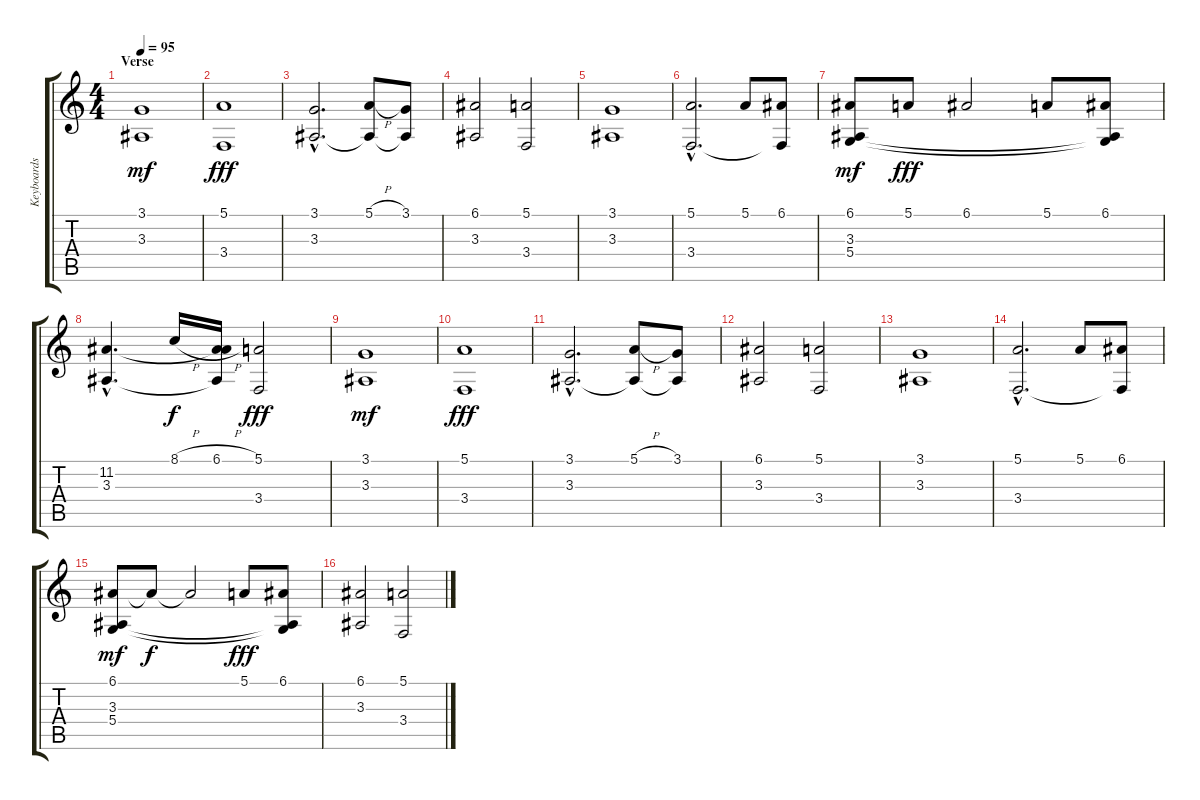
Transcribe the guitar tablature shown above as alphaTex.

\track ("Keyboards" "Keyboards") {instrument stringensemble1}
\staff {score tabs}
\tuning (E4 B3 G3 D3 A2 E2) {hide}
\ts (4 4)
\section ("" "Verse")
\tempo 95
\clef g2
\ks c
(3.1 3.3).1{dy mf volume 14} |
(5.1 3.4).1{dy fff} |
(3.1{hac} 3.3{hac}).2{d} (5.1{h} 3.3{t}).8 (3.1 3.3{t}).8 |
(6.1 3.3).2 (5.1 3.4).2 |
(3.1 3.3).1 |
(5.1{hac} 3.4{hac}).2{d} 5.1.8 (6.1 3.4{t}).8 |
(6.1 3.3 5.4).8{dy mf} 5.1.8{dy fff} 6.1.2 5.1.8 (6.1 3.3{t} 5.4{t}).8 |
(11.2{hac} 3.3{hac}).4{d} 8.1{h}.16{dy f} (6.1{h} 11.2{t} 3.3{t}).16 (5.1 3.4).2{dy fff} |
(3.1 3.3).1{dy mf} |
(5.1 3.4).1{dy fff} |
(3.1{hac} 3.3{hac}).2{d} (5.1{h} 3.3{t}).8 (3.1 3.3{t}).8 |
(6.1 3.3).2 (5.1 3.4).2 |
(3.1 3.3).1 |
(5.1{hac} 3.4{hac}).2{d} 5.1.8 (6.1 3.4{t}).8 |
(6.1 3.3 5.4).8{dy mf} 6.1{t}.8{dy f} 6.1{t}.2 5.1.8{dy fff} (6.1 3.3{t} 5.4{t}).8 |
(6.1 3.3).2 (5.1 3.4).2
